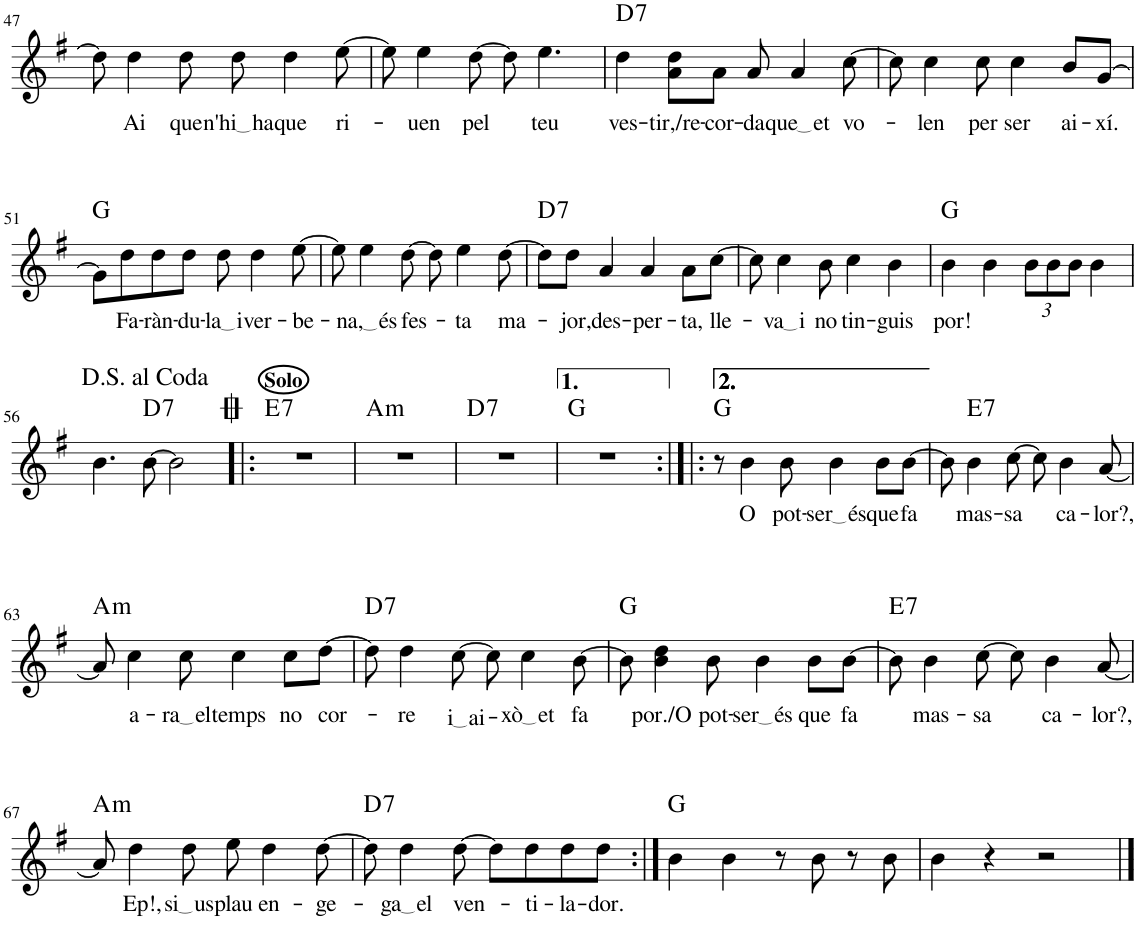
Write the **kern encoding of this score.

**kern	**text	**harte
*part1	*part1	*part1
*staff1	*staff1	*
*I"Oboè	*	*
*I'Ob.	*	*
!!LO:PB:g=z
*clefG2	*	*
*k[f#]	*	*
*M2/2	*	*
*met(c|)	*	*
=47	=47	=47
8dd\]	.	.
!	!LO:LY:b	!
4dd\	Ai	.
!	!LO:LY:b	!
8dd\	que	.
!	!LO:LY:b	!
8dd\	n'hi ha	.
!	!LO:LY:b	!
4dd\	que	.
!	!LO:LY:b	!
[8ee\	ri-	.
=48	=48	=48
8ee\]	.	.
!	!LO:LY:b	!
4ee\	-uen	.
!	!LO:LY:b	!
[8dd\	pel	.
8dd\]	.	.
!	!LO:LY:b	!
4.ee\	teu	.
=49	=49	=49
!	!LO:LY:b	!LO:H:kt=7
4dd\	ves-	D:7
!	!LO:LY:b	!
8a\ 8dd\L	-tir,/re-	.
!	!LO:LY:b	!
8a\J	-cor-	.
!	!LO:LY:b	!
8a/	-da	.
!	!LO:LY:b	!
4a/	que et	.
!	!LO:LY:b	!
[8cc\	vo-	.
=50	=50	=50
8cc\]	.	.
!	!LO:LY:b	!
4cc\	-len	.
!	!LO:LY:b	!
8cc\	per	.
!	!LO:LY:b	!
4cc\	ser	.
!	!LO:LY:b	!
8b/L	ai-	.
!	!LO:LY:b	!
[8g/J	-xí.	.
!!LO:LB:g=z
=51	=51	=51
8g\L]	.	G:maj
!	!LO:LY:b	!
8dd\	Fa-	.
!	!LO:LY:b	!
8dd\	-ràn-	.
!	!LO:LY:b	!
8dd\J	-du-	.
!	!LO:LY:b	!
8dd\	la i	.
!	!LO:LY:b	!
4dd\	ver-	.
!	!LO:LY:b	!
[8ee\	-be-	.
=52	=52	=52
8ee\]	.	.
!	!LO:LY:b	!
4ee\	na, és	.
!	!LO:LY:b	!
[8dd\	fes-	.
8dd\]	.	.
!	!LO:LY:b	!
4ee\	-ta	.
!	!LO:LY:b	!
[8dd\	ma-	.
=53	=53	=53
!	!	!LO:H:kt=7
8dd\L]	.	D:7
!	!LO:LY:b	!
8dd\J	-jor,	.
!	!LO:LY:b	!
4a/	des-	.
!	!LO:LY:b	!
4a/	-per-	.
!	!LO:LY:b	!
8a\L	-ta,	.
!	!LO:LY:b	!
[8cc\J	lle-	.
=54	=54	=54
8cc\]	.	.
!	!LO:LY:b	!
4cc\	va i	.
!	!LO:LY:b	!
8b\	no	.
!	!LO:LY:b	!
4cc\	tin-	.
!	!LO:LY:b	!
4b\	-guis	.
=55	=55	=55
!	!LO:LY:b	!
4b\	por!	G:maj
4b\	.	.
*Xbrackettup	*	*
12b\L	.	.
12b\	.	.
12b\J	.	.
4b\	.	.
!!LO:LB:g=z
=56	=56	=56
4.b\	.	.
!	!	!LO:H:kt=7
[8b\	.	D:7
2b\]	.	.
=57!|:	=57!|:	=57!|:
!LO:TX:a:B:t=Solo	!	!LO:H:kt=7
1r	.	E:7
=58	=58	=58
!	!	!LO:H:kt=m
1r	.	A:min
=59	=59	=59
!	!	!LO:H:kt=7
1r	.	D:7
=60	=60	=60
1r	.	G:maj
=61:|!|:	=61:|!|:	=61:|!|:
8r	.	G:maj
!	!LO:LY:b	!
4b\	O	.
!	!LO:LY:b	!
8b\	pot-	.
!	!LO:LY:b	!
4b\	ser és	.
!	!LO:LY:b	!
8b\L	que	.
!	!LO:LY:b	!
[8b\J	fa	.
=62	=62	=62
8b\]	.	.
!	!LO:LY:b	!LO:H:kt=7
4b\	mas-	E:7
!	!LO:LY:b	!
[8cc\	-sa	.
8cc\]	.	.
!	!LO:LY:b	!
4b\	ca-	.
!	!LO:LY:b	!
[8a/	-lor?,	.
!!LO:LB:g=z
=63	=63	=63
!	!	!LO:H:kt=m
8a/]	.	A:min
!	!LO:LY:b	!
4cc\	a-	.
!	!LO:LY:b	!
8cc\	ra el	.
!	!LO:LY:b	!
4cc\	temps	.
!	!LO:LY:b	!
8cc\L	no	.
!	!LO:LY:b	!
[8dd\J	cor-	.
=64	=64	=64
!	!	!LO:H:kt=7
8dd\]	.	D:7
!	!LO:LY:b	!
4dd\	-re	.
!	!LO:LY:b	!
[8cc\	i ai	.
8cc\]	.	.
!	!LO:LY:b	!
4cc\	xò et	.
!	!LO:LY:b	!
[8b\	fa	.
=65	=65	=65
8b\]	.	G:maj
!	!LO:LY:b	!
4b\ 4dd\	por./O	.
!	!LO:LY:b	!
8b\	pot-	.
!	!LO:LY:b	!
4b\	ser és	.
!	!LO:LY:b	!
8b\L	que	.
!	!LO:LY:b	!
[8b\J	fa	.
=66	=66	=66
!	!	!LO:H:kt=7
8b\]	.	E:7
!	!LO:LY:b	!
4b\	mas-	.
!	!LO:LY:b	!
[8cc\	-sa	.
8cc\]	.	.
!	!LO:LY:b	!
4b\	ca-	.
!	!LO:LY:b	!
[8a/	-lor?,	.
!!LO:LB:g=z
=67	=67	=67
!	!	!LO:H:kt=m
8a/]	.	A:min
!	!LO:LY:b	!
4dd\	Ep!,	.
!	!LO:LY:b	!
8dd\	si us	.
!	!LO:LY:b	!
8ee\	plau	.
!	!LO:LY:b	!
4dd\	en-	.
!	!LO:LY:b	!
[8dd\	-ge-	.
=68	=68	=68
!	!	!LO:H:kt=7
8dd\]	.	D:7
!	!LO:LY:b	!
4dd\	ga el	.
!	!LO:LY:b	!
[8dd\	ven-	.
8dd\L]	.	.
!	!LO:LY:b	!
8dd\	-ti-	.
!	!LO:LY:b	!
8dd\	-la-	.
!	!LO:LY:b	!
8dd\J	-dor.	.
=69:|!	=69:|!	=69:|!
4b\	.	G:maj
4b\	.	.
8r	.	.
8b\	.	.
8r	.	.
8b\	.	.
=70	=70	=70
4b\	.	.
4r	.	.
2r	.	.
==	==	==
*-	*-	*-
